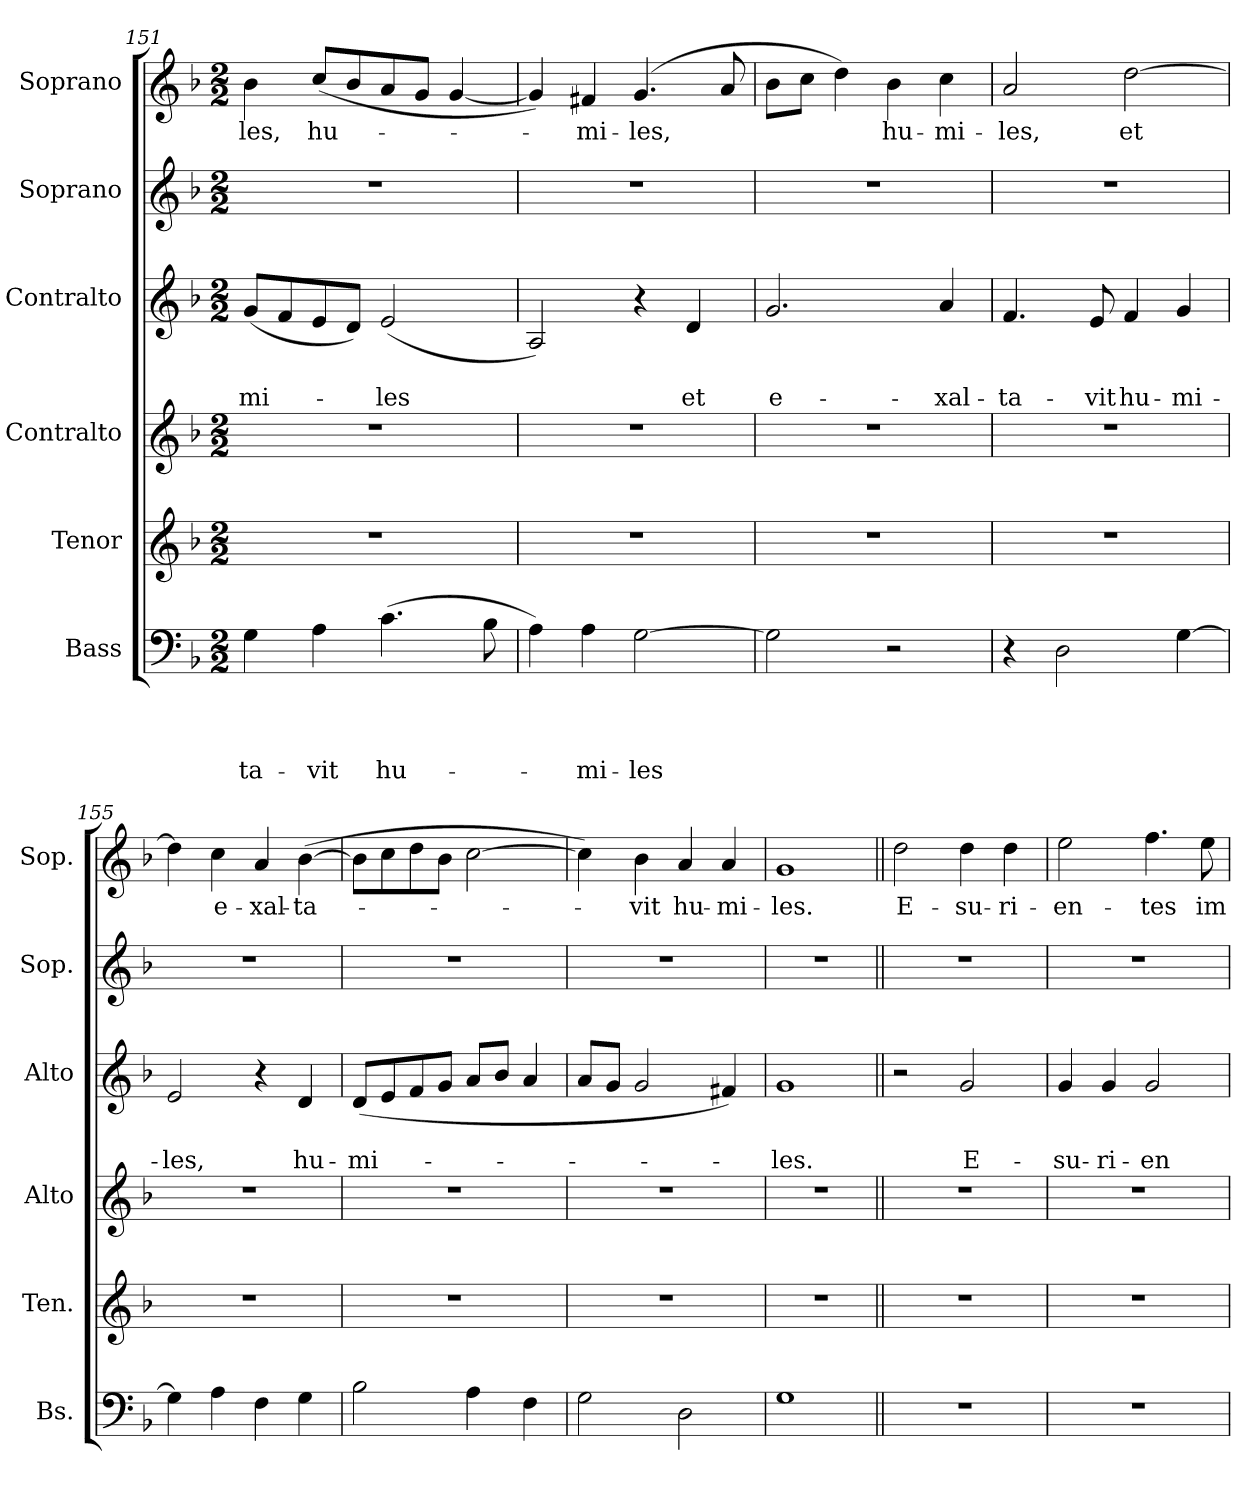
**kern	**text	**text	**text	**text	**kern	**kern	**kern	**text	**text	**kern	**kern	**text
*part6	*part6	*part6	*part6	*part6	*part5	*part4	*part3	*part3	*part3	*part2	*part1	*part1
*staff6	*staff6	*staff6	*staff6	*staff6	*staff5	*staff4	*staff3	*staff3	*staff3	*staff2	*staff1	*staff1
*I"Bass	*	*	*	*	*I"Tenor	*I"Contralto	*I"Contralto	*	*	*I"Soprano	*I"Soprano	*
*I'Bs.	*	*	*	*	*I'Ten.	*I'Alto	*I'Alto	*	*	*I'Sop.	*I'Sop.	*
*clefF4	*	*	*	*	*clefG2	*clefG2	*clefG2	*	*	*clefG2	*clefG2	*
*	*	*	*	*	*ITrd7c12	*	*	*	*	*	*	*
*k[b-]	*	*	*	*	*k[b-]	*k[b-]	*k[b-]	*	*	*k[b-]	*k[b-]	*
*F:	*	*	*	*	*F:	*F:	*F:	*	*	*F:	*F:	*
*M2/2	*	*	*	*	*M2/2	*M2/2	*M2/2	*	*	*M2/2	*M2/2	*
=151	=151	=151	=151	=151	=151	=151	=151	=151	=151	=151	=151	=151
!	!	!	!	!LO:LY:b	!	!	!	!	!LO:LY:b	!	!	!LO:LY:b
4G\	.	.	.	-ta-	1r	1r	(<8g/L	.	-mi-	1r	4b-\	-les,
.	.	.	.	.	.	.	8f/	.	.	.	.	.
!	!	!	!	!LO:LY:b	!	!	!	!	!	!	!	!LO:LY:b
4A\	.	.	.	-vit	.	.	8e/	.	.	.	(<8cc/L	hu-
.	.	.	.	.	.	.	8d/J)	.	.	.	8b-/	.
!	!	!	!	!LO:LY:b	!	!	!	!	!LO:LY:b	!	!	!
(>4.c\	.	.	.	hu-	.	.	(<2e/	.	-les	.	8a/	.
.	.	.	.	.	.	.	.	.	.	.	8g/J	.
.	.	.	.	.	.	.	.	.	.	.	[<4g/	.
8B-\	.	.	.	.	.	.	.	.	.	.	.	.
=152	=152	=152	=152	=152	=152	=152	=152	=152	=152	=152	=152	=152
4A\)	.	.	.	.	1r	1r	2A/)	.	.	1r	4g/])	.
!	!	!	!	!LO:LY:b	!	!	!	!	!	!	!	!LO:LY:b
4A\	.	.	.	-mi-	.	.	.	.	.	.	4f#X/	-mi-
!	!	!	!	!LO:LY:b	!	!	!	!	!	!	!	!LO:LY:b
[>2G\	.	.	.	-les	.	.	4r	.	.	.	(<4.g/	-les,
!	!	!	!	!	!	!	!	!	!LO:LY:b	!	!	!
.	.	.	.	.	.	.	4d/	.	et	.	.	.
.	.	.	.	.	.	.	.	.	.	.	8a/	.
!!LO:PB:g=z
=153	=153	=153	=153	=153	=153	=153	=153	=153	=153	=153	=153	=153
!	!	!	!	!	!	!	!	!	!LO:LY:b	!	!	!
2G\]	.	.	.	.	1r	1r	2.g/	.	e-	1r	8b-\L	.
.	.	.	.	.	.	.	.	.	.	.	8cc\J	.
.	.	.	.	.	.	.	.	.	.	.	4dd\)	.
!	!	!	!	!	!	!	!	!	!	!	!	!LO:LY:b
2r	.	.	.	.	.	.	.	.	.	.	4b-\	hu-
!	!	!	!	!	!	!	!	!	!LO:LY:b	!	!	!LO:LY:b
.	.	.	.	.	.	.	4a/	.	-xal-	.	4cc\	-mi-
=154	=154	=154	=154	=154	=154	=154	=154	=154	=154	=154	=154	=154
!	!	!	!	!	!	!	!	!	!LO:LY:b	!	!	!LO:LY:b
4r	.	.	.	.	1r	1r	4.f/	.	-ta-	1r	2a/	-les,
2D\	.	.	.	.	.	.	.	.	.	.	.	.
!	!	!	!	!	!	!	!	!	!LO:LY:b	!	!	!
.	.	.	.	.	.	.	8e/	.	-vit	.	.	.
!	!	!	!	!	!	!	!	!	!LO:LY:b	!	!	!LO:LY:b
.	.	.	.	.	.	.	4f/	.	hu-	.	[>2dd\	et
!	!	!	!	!	!	!	!	!	!LO:LY:b	!	!	!
[>4G\	.	.	.	.	.	.	4g/	.	-mi-	.	.	.
=155	=155	=155	=155	=155	=155	=155	=155	=155	=155	=155	=155	=155
!	!	!	!	!	!	!	!	!	!LO:LY:b	!	!	!
4G\]	.	.	.	.	1r	1r	2e/	.	-les,	1r	4dd\]	.
!	!	!	!	!	!	!	!	!	!	!	!	!LO:LY:b
4A\	.	.	.	.	.	.	.	.	.	.	4cc\	e-
!	!	!	!	!	!	!	!	!	!	!	!	!LO:LY:b
4F\	.	.	.	.	.	.	4r	.	.	.	4a/	-xal-
!	!	!	!	!	!	!	!	!	!LO:LY:b	!	!	!LO:LY:b
4G\	.	.	.	.	.	.	4d/	.	hu-	.	(>[>4b-\	-ta-
=156	=156	=156	=156	=156	=156	=156	=156	=156	=156	=156	=156	=156
!	!	!	!	!	!	!	!	!	!LO:LY:b	!	!	!
2B-\	.	.	.	.	1r	1r	(<8d/L	.	-mi-	1r	8b-\L]	.
.	.	.	.	.	.	.	8e/	.	.	.	8cc\	.
.	.	.	.	.	.	.	8f/	.	.	.	8dd\	.
.	.	.	.	.	.	.	8g/J	.	.	.	8b-\J	.
4A\	.	.	.	.	.	.	8a/L	.	.	.	[>2cc\	.
.	.	.	.	.	.	.	8b-/J	.	.	.	.	.
4F\	.	.	.	.	.	.	4a/	.	.	.	.	.
=157	=157	=157	=157	=157	=157	=157	=157	=157	=157	=157	=157	=157
2G\	.	.	.	.	1r	1r	8a/L	.	.	1r	4cc\])	.
.	.	.	.	.	.	.	8g/J	.	.	.	.	.
!	!	!	!	!	!	!	!	!	!	!	!	!LO:LY:b
.	.	.	.	.	.	.	2g/	.	.	.	4b-\	-vit
!	!	!	!	!	!	!	!	!	!	!	!	!LO:LY:b
2D\	.	.	.	.	.	.	.	.	.	.	4a/	hu-
!	!	!	!	!	!	!	!	!	!	!	!	!LO:LY:b
.	.	.	.	.	.	.	4f#X/)	.	.	.	4a/	-mi-
=158	=158	=158	=158	=158	=158	=158	=158	=158	=158	=158	=158	=158
!	!	!	!	!	!	!	!	!	!LO:LY:b	!	!	!LO:LY:b
1G	.	.	.	.	1r	1r	1g	.	-les.	1r	1g	-les.
!!LO:LB:g=z
=159||	=159||	=159||	=159||	=159||	=159||	=159||	=159||	=159||	=159||	=159||	=159||	=159||
!	!	!	!	!	!	!	!	!	!	!	!	!LO:LY:b
1r	.	.	.	.	1r	1r	2r	.	.	1r	2dd\	E-
!	!	!	!	!	!	!	!	!	!LO:LY:b	!	!	!LO:LY:b
.	.	.	.	.	.	.	2g/	.	E-	.	4dd\	-su-
!	!	!	!	!	!	!	!	!	!	!	!	!LO:LY:b
.	.	.	.	.	.	.	.	.	.	.	4dd\	-ri-
=160	=160	=160	=160	=160	=160	=160	=160	=160	=160	=160	=160	=160
!	!	!	!	!	!	!	!	!	!LO:LY:b	!	!	!LO:LY:b
1r	.	.	.	.	1r	1r	4g/	.	-su-	1r	2ee\	-en-
!	!	!	!	!	!	!	!	!	!LO:LY:b	!	!	!
.	.	.	.	.	.	.	4g/	.	-ri-	.	.	.
!	!	!	!	!	!	!	!	!	!LO:LY:b	!	!	!LO:LY:b
.	.	.	.	.	.	.	2g/	.	-en-	.	4.ff\	-tes
!	!	!	!	!	!	!	!	!	!	!	!	!LO:LY:b
.	.	.	.	.	.	.	.	.	.	.	8ee\	im-
=	=	=	=	=	=	=	=	=	=	=	=	=
*-	*-	*-	*-	*-	*-	*-	*-	*-	*-	*-	*-	*-
